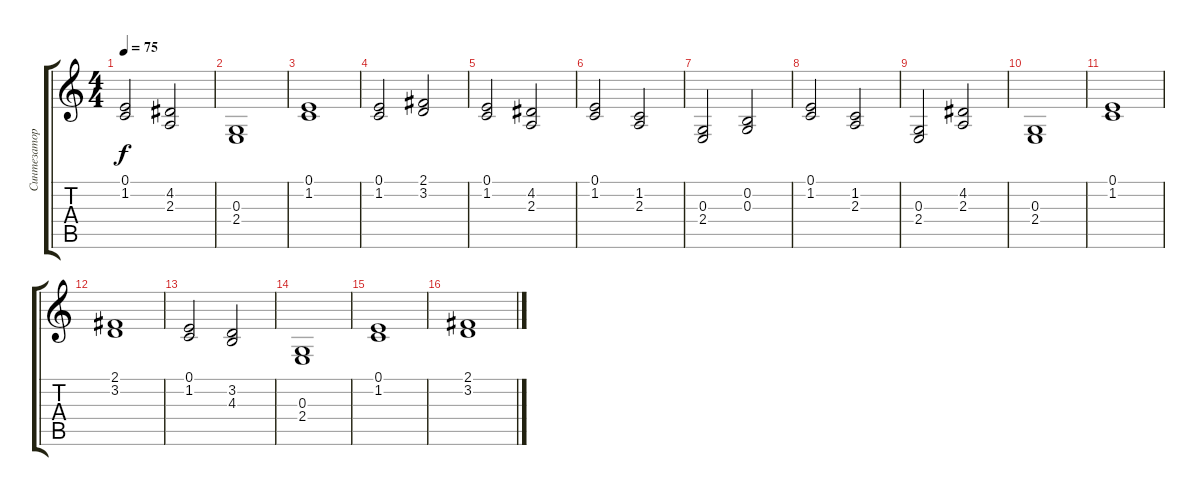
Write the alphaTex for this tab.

\track ("Синтезатор" "Синтезатор") {instrument pad2warm}
\staff {score tabs}
\tuning (E4 B3 G3 D3 A2 E2) {hide}
\ts (4 4)
\tempo 75
\clef g2
\ks c
(0.1 1.2).2{dy f} (4.2 2.3).2 |
(0.3 2.4).1 |
(0.1 1.2).1 |
(0.1 1.2).2 (2.1 3.2).2 |
(0.1 1.2).2 (4.2 2.3).2 |
(0.1 1.2).2 (1.2 2.3).2 |
(0.3 2.4).2 (0.2 0.3).2 |
(0.1 1.2).2 (1.2 2.3).2 |
(0.3 2.4).2 (4.2 2.3).2 |
(0.3 2.4).1 |
(0.1 1.2).1 |
(2.1 3.2).1 |
(0.1 1.2).2 (3.2 4.3).2 |
(0.3 2.4).1 |
(0.1 1.2).1 |
(2.1 3.2).1
